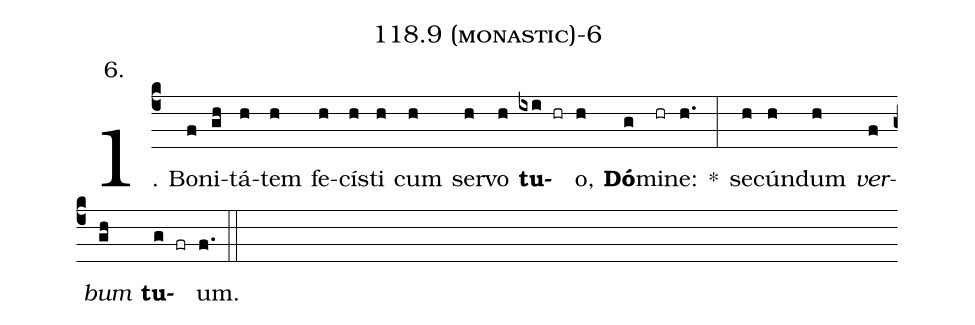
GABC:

name: 118.9 (monastic)-6;
annotation: 6.;
%%
(c4)1. Bo(f)ni(gh)tá(h)tem(h) fe(h)cís(h)ti(h) cum(h) ser(h)vo(h) <b>tu</b>(ixi hr)o,(h) <b>Dó</b>(g)mi(hr)ne:(h.) *(:) se(h)cún(h)dum(h) <i>ver</i>(f)<i>bum</i>(gh) <b>tu</b>(g fr)um.(f.) (::)
